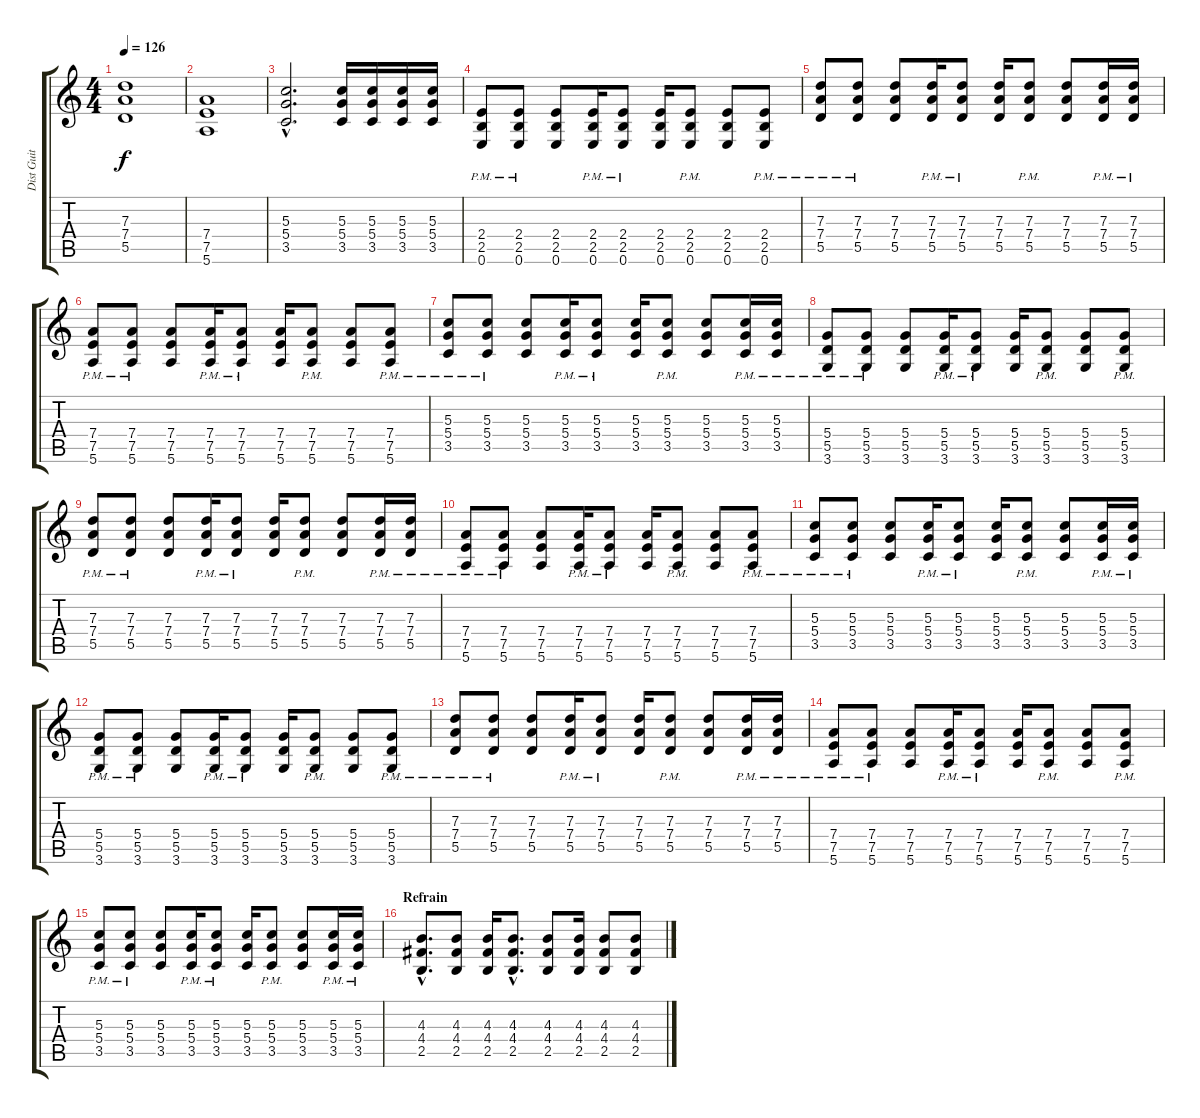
\track ("Dist Guit [Den]" "Dist Guit ") {instrument distortionguitar}
\staff {score tabs}
\tuning (E4 B3 G3 D3 A2 E2) {hide}
\ts (4 4)
\tempo 126
\clef g2
\ks c
(7.3 7.4 5.5).1{dy f} |
(7.4 7.5 5.6).1 |
(5.3{hac} 5.4{hac} 3.5{hac}).2{d} (5.3 5.4 3.5).16 (5.3 5.4 3.5).16 (5.3 5.4 3.5).16 (5.3 5.4 3.5).16 |
(2.4{pm} 2.5{pm} 0.6{pm}).8 (2.4{pm} 2.5{pm} 0.6{pm}).8 (2.4 2.5 0.6).8 (2.4{pm} 2.5{pm} 0.6{pm}).16 (2.4{pm} 2.5{pm} 0.6{pm}).8 (2.4 2.5 0.6).16 (2.4{pm} 2.5{pm} 0.6{pm}).8 (2.4 2.5 0.6).8 (2.4{pm} 2.5{pm} 0.6{pm}).8 |
(7.3{pm} 7.4{pm} 5.5{pm}).8 (7.3{pm} 7.4{pm} 5.5{pm}).8 (7.3 7.4 5.5).8 (7.3{pm} 7.4{pm} 5.5{pm}).16 (7.3{pm} 7.4{pm} 5.5{pm}).8 (7.3 7.4 5.5).16 (7.3{pm} 7.4{pm} 5.5{pm}).8 (7.3 7.4 5.5).8 (7.3{pm} 7.4{pm} 5.5{pm}).16 (7.3{pm} 7.4{pm} 5.5{pm}).16 |
(7.4{pm} 7.5{pm} 5.6{pm}).8 (7.4{pm} 7.5{pm} 5.6{pm}).8 (7.4 7.5 5.6).8 (7.4{pm} 7.5{pm} 5.6{pm}).16 (7.4{pm} 7.5{pm} 5.6{pm}).8 (7.4 7.5 5.6).16 (7.4{pm} 7.5{pm} 5.6{pm}).8 (7.4 7.5 5.6).8 (7.4{pm} 7.5{pm} 5.6{pm}).8 |
(5.3{pm} 5.4{pm} 3.5{pm}).8 (5.3{pm} 5.4{pm} 3.5{pm}).8 (5.3 5.4 3.5).8 (5.3{pm} 5.4{pm} 3.5{pm}).16 (5.3{pm} 5.4{pm} 3.5{pm}).8 (5.3 5.4 3.5).16 (5.3{pm} 5.4{pm} 3.5{pm}).8 (5.3 5.4 3.5).8 (5.3{pm} 5.4{pm} 3.5{pm}).16 (5.3{pm} 5.4{pm} 3.5{pm}).16 |
(5.4{pm} 5.5{pm} 3.6{pm}).8 (5.4{pm} 5.5{pm} 3.6{pm}).8 (5.4 5.5 3.6).8 (5.4{pm} 5.5{pm} 3.6{pm}).16 (5.4{pm} 5.5{pm} 3.6{pm}).8 (5.4 5.5 3.6).16 (5.4{pm} 5.5{pm} 3.6{pm}).8 (5.4 5.5 3.6).8 (5.4{pm} 5.5{pm} 3.6{pm}).8 |
(7.3{pm} 7.4{pm} 5.5{pm}).8 (7.3{pm} 7.4{pm} 5.5{pm}).8 (7.3 7.4 5.5).8 (7.3{pm} 7.4{pm} 5.5{pm}).16 (7.3{pm} 7.4{pm} 5.5{pm}).8 (7.3 7.4 5.5).16 (7.3{pm} 7.4{pm} 5.5{pm}).8 (7.3 7.4 5.5).8 (7.3{pm} 7.4{pm} 5.5{pm}).16 (7.3{pm} 7.4{pm} 5.5{pm}).16 |
(7.4{pm} 7.5{pm} 5.6{pm}).8 (7.4{pm} 7.5{pm} 5.6{pm}).8 (7.4 7.5 5.6).8 (7.4{pm} 7.5{pm} 5.6{pm}).16 (7.4{pm} 7.5{pm} 5.6{pm}).8 (7.4 7.5 5.6).16 (7.4{pm} 7.5{pm} 5.6{pm}).8 (7.4 7.5 5.6).8 (7.4{pm} 7.5{pm} 5.6{pm}).8 |
(5.3{pm} 5.4{pm} 3.5{pm}).8 (5.3{pm} 5.4{pm} 3.5{pm}).8 (5.3 5.4 3.5).8 (5.3{pm} 5.4{pm} 3.5{pm}).16 (5.3{pm} 5.4{pm} 3.5{pm}).8 (5.3 5.4 3.5).16 (5.3{pm} 5.4{pm} 3.5{pm}).8 (5.3 5.4 3.5).8 (5.3{pm} 5.4{pm} 3.5{pm}).16 (5.3{pm} 5.4{pm} 3.5{pm}).16 |
(5.4{pm} 5.5{pm} 3.6{pm}).8 (5.4{pm} 5.5{pm} 3.6{pm}).8 (5.4 5.5 3.6).8 (5.4{pm} 5.5{pm} 3.6{pm}).16 (5.4{pm} 5.5{pm} 3.6{pm}).8 (5.4 5.5 3.6).16 (5.4{pm} 5.5{pm} 3.6{pm}).8 (5.4 5.5 3.6).8 (5.4{pm} 5.5{pm} 3.6{pm}).8 |
(7.3{pm} 7.4{pm} 5.5{pm}).8 (7.3{pm} 7.4{pm} 5.5{pm}).8 (7.3 7.4 5.5).8 (7.3{pm} 7.4{pm} 5.5{pm}).16 (7.3{pm} 7.4{pm} 5.5{pm}).8 (7.3 7.4 5.5).16 (7.3{pm} 7.4{pm} 5.5{pm}).8 (7.3 7.4 5.5).8 (7.3{pm} 7.4{pm} 5.5{pm}).16 (7.3{pm} 7.4{pm} 5.5{pm}).16 |
(7.4{pm} 7.5{pm} 5.6{pm}).8 (7.4{pm} 7.5{pm} 5.6{pm}).8 (7.4 7.5 5.6).8 (7.4{pm} 7.5{pm} 5.6{pm}).16 (7.4{pm} 7.5{pm} 5.6{pm}).8 (7.4 7.5 5.6).16 (7.4{pm} 7.5{pm} 5.6{pm}).8 (7.4 7.5 5.6).8 (7.4{pm} 7.5{pm} 5.6{pm}).8 |
(5.3{pm} 5.4{pm} 3.5{pm}).8 (5.3{pm} 5.4{pm} 3.5{pm}).8 (5.3 5.4 3.5).8 (5.3{pm} 5.4{pm} 3.5{pm}).16 (5.3{pm} 5.4{pm} 3.5{pm}).8 (5.3 5.4 3.5).16 (5.3{pm} 5.4{pm} 3.5{pm}).8 (5.3 5.4 3.5).8 (5.3{pm} 5.4{pm} 3.5{pm}).16 (5.3{pm} 5.4{pm} 3.5{pm}).16 |
\section ("" "Refrain")
(4.3{hac} 4.4{hac} 2.5{hac}).8{d} (4.3 4.4 2.5).8 (4.3 4.4 2.5).16 (4.3{hac} 4.4{hac} 2.5{hac}).8{d} (4.3 4.4 2.5).8 (4.3 4.4 2.5).16 (4.3 4.4 2.5).8 (4.3 4.4 2.5).8
